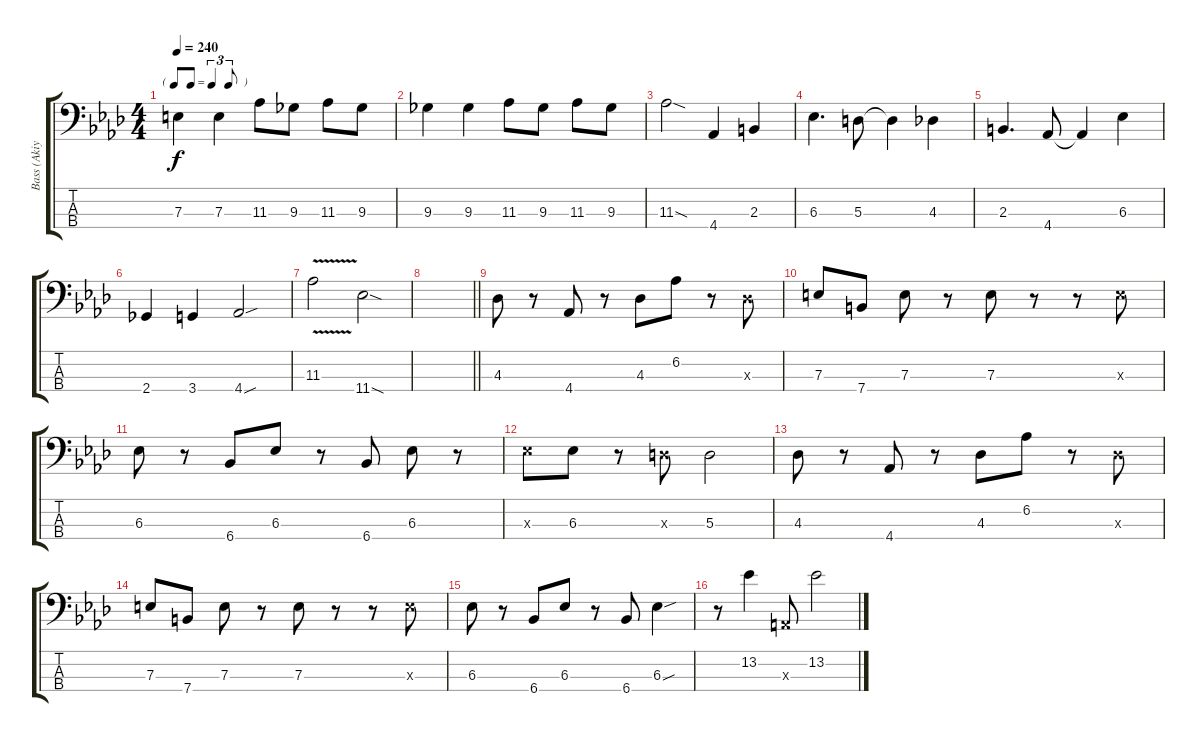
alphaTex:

\track ("Bass (Akiyama Mio)" "Bass (Akiy") {instrument electricbassfinger}
\staff {score tabs}
\tuning (G2 D2 A1 E1) {hide}
\ts (4 4)
\tf triplet8th
\tempo 240
\clef f4
\ks ab
7.3.4{dy f} 7.3.4 11.3.8 9.3.8 11.3.8 9.3.8 |
9.3.4 9.3.4 11.3.8 9.3.8 11.3.8 9.3.8 |
11.3{sod}.2 4.4.4 2.3.4 |
6.3.4{d} 5.3.8 5.3{t}.4 4.3.4 |
2.3.4{d} 4.4.8 4.4{t}.4 6.3.4 |
2.4.4 3.4.4 4.4{sou}.2 |
11.3{v}.2 11.4{sod}.2 |
\barLineRight lightlight
|
4.3.8 r.8 4.4.8 r.8 4.3.8 6.2.8 r.8 4.3{x}.8 |
7.3.8 7.4.8 7.3.8 r.8 7.3.8 r.8 r.8 7.3{x}.8 |
6.3.8 r.8 6.4.8 6.3.8 r.8 6.4.8 6.3.8 r.8 |
6.3{x}.8 6.3.8 r.8 5.3{x}.8 5.3.2 |
4.3.8 r.8 4.4.8 r.8 4.3.8 6.2.8 r.8 4.3{x}.8 |
7.3.8 7.4.8 7.3.8 r.8 7.3.8 r.8 r.8 7.3{x}.8 |
6.3.8 r.8 6.4.8 6.3.8 r.8 6.4.8 6.3{sou}.4 |
r.8 13.2.4 0.3{x}.8 13.2.2
